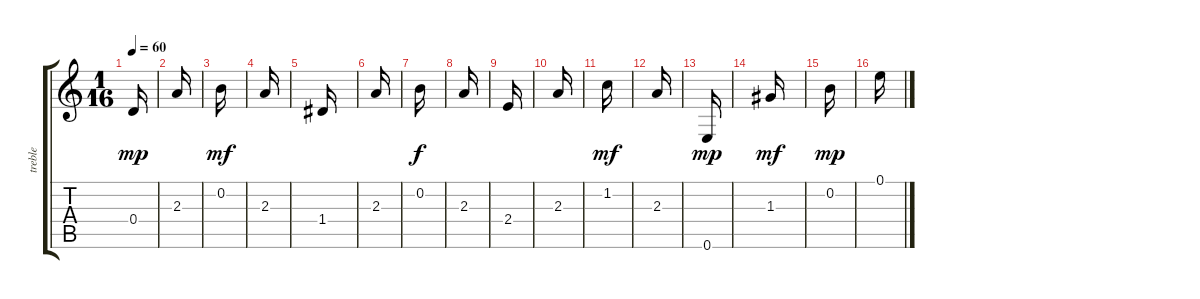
\track ("treble              " "treble    ") {instrument acousticguitarnylon}
\staff {score tabs}
\tuning (E4 B3 G3 D3 A2 E2) {hide}
\ts (1 16)
\tempo 60
\clef g2
\ks c
0.4.16{dy mp} |
2.3.16 |
0.2.16{dy mf} |
2.3.16 |
1.4.16 |
2.3.16 |
0.2.16{dy f} |
2.3.16 |
2.4.16 |
2.3.16 |
1.2.16{dy mf} |
2.3.16 |
0.6.16{dy mp} |
1.3.16{dy mf} |
0.2.16{dy mp} |
0.1.16
